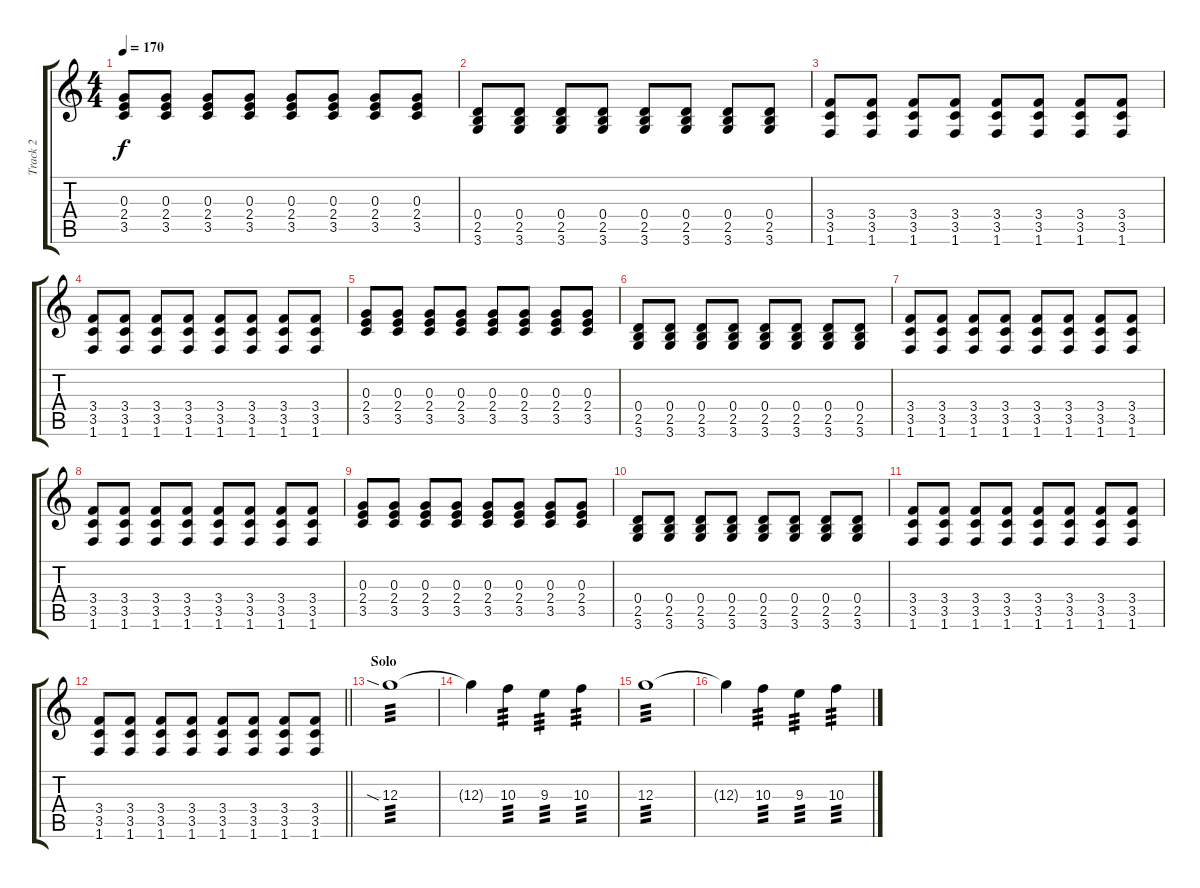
\track ("Track 2" "Track 2") {instrument electricguitarjazz}
\staff {score tabs}
\tuning (E4 B3 G3 D3 A2 E2) {hide}
\ts (4 4)
\tempo 170
\clef g2
\ks c
(0.3 2.4 3.5).8{dy f} (0.3 2.4 3.5).8 (0.3 2.4 3.5).8 (0.3 2.4 3.5).8 (0.3 2.4 3.5).8 (0.3 2.4 3.5).8 (0.3 2.4 3.5).8 (0.3 2.4 3.5).8 |
(0.4 2.5 3.6).8 (0.4 2.5 3.6).8 (0.4 2.5 3.6).8 (0.4 2.5 3.6).8 (0.4 2.5 3.6).8 (0.4 2.5 3.6).8 (0.4 2.5 3.6).8 (0.4 2.5 3.6).8 |
(3.4 3.5 1.6).8 (3.4 3.5 1.6).8 (3.4 3.5 1.6).8 (3.4 3.5 1.6).8 (3.4 3.5 1.6).8 (3.4 3.5 1.6).8 (3.4 3.5 1.6).8 (3.4 3.5 1.6).8 |
(3.4 3.5 1.6).8 (3.4 3.5 1.6).8 (3.4 3.5 1.6).8 (3.4 3.5 1.6).8 (3.4 3.5 1.6).8 (3.4 3.5 1.6).8 (3.4 3.5 1.6).8 (3.4 3.5 1.6).8 |
(0.3 2.4 3.5).8 (0.3 2.4 3.5).8 (0.3 2.4 3.5).8 (0.3 2.4 3.5).8 (0.3 2.4 3.5).8 (0.3 2.4 3.5).8 (0.3 2.4 3.5).8 (0.3 2.4 3.5).8 |
(0.4 2.5 3.6).8 (0.4 2.5 3.6).8 (0.4 2.5 3.6).8 (0.4 2.5 3.6).8 (0.4 2.5 3.6).8 (0.4 2.5 3.6).8 (0.4 2.5 3.6).8 (0.4 2.5 3.6).8 |
(3.4 3.5 1.6).8 (3.4 3.5 1.6).8 (3.4 3.5 1.6).8 (3.4 3.5 1.6).8 (3.4 3.5 1.6).8 (3.4 3.5 1.6).8 (3.4 3.5 1.6).8 (3.4 3.5 1.6).8 |
(3.4 3.5 1.6).8 (3.4 3.5 1.6).8 (3.4 3.5 1.6).8 (3.4 3.5 1.6).8 (3.4 3.5 1.6).8 (3.4 3.5 1.6).8 (3.4 3.5 1.6).8 (3.4 3.5 1.6).8 |
(0.3 2.4 3.5).8 (0.3 2.4 3.5).8 (0.3 2.4 3.5).8 (0.3 2.4 3.5).8 (0.3 2.4 3.5).8 (0.3 2.4 3.5).8 (0.3 2.4 3.5).8 (0.3 2.4 3.5).8 |
(0.4 2.5 3.6).8 (0.4 2.5 3.6).8 (0.4 2.5 3.6).8 (0.4 2.5 3.6).8 (0.4 2.5 3.6).8 (0.4 2.5 3.6).8 (0.4 2.5 3.6).8 (0.4 2.5 3.6).8 |
(3.4 3.5 1.6).8 (3.4 3.5 1.6).8 (3.4 3.5 1.6).8 (3.4 3.5 1.6).8 (3.4 3.5 1.6).8 (3.4 3.5 1.6).8 (3.4 3.5 1.6).8 (3.4 3.5 1.6).8 |
\barLineRight lightlight
(3.4 3.5 1.6).8 (3.4 3.5 1.6).8 (3.4 3.5 1.6).8 (3.4 3.5 1.6).8 (3.4 3.5 1.6).8 (3.4 3.5 1.6).8 (3.4 3.5 1.6).8 (3.4 3.5 1.6).8 |
\section ("" "Solo")
12.3{sia}.1{tp 3 instrument distortionguitar} |
12.3{t}.4 10.3.4{tp 3} 9.3.4{tp 3} 10.3.4{tp 3} |
12.3.1{tp 3} |
12.3{t}.4 10.3.4{tp 3} 9.3.4{tp 3} 10.3.4{tp 3}
